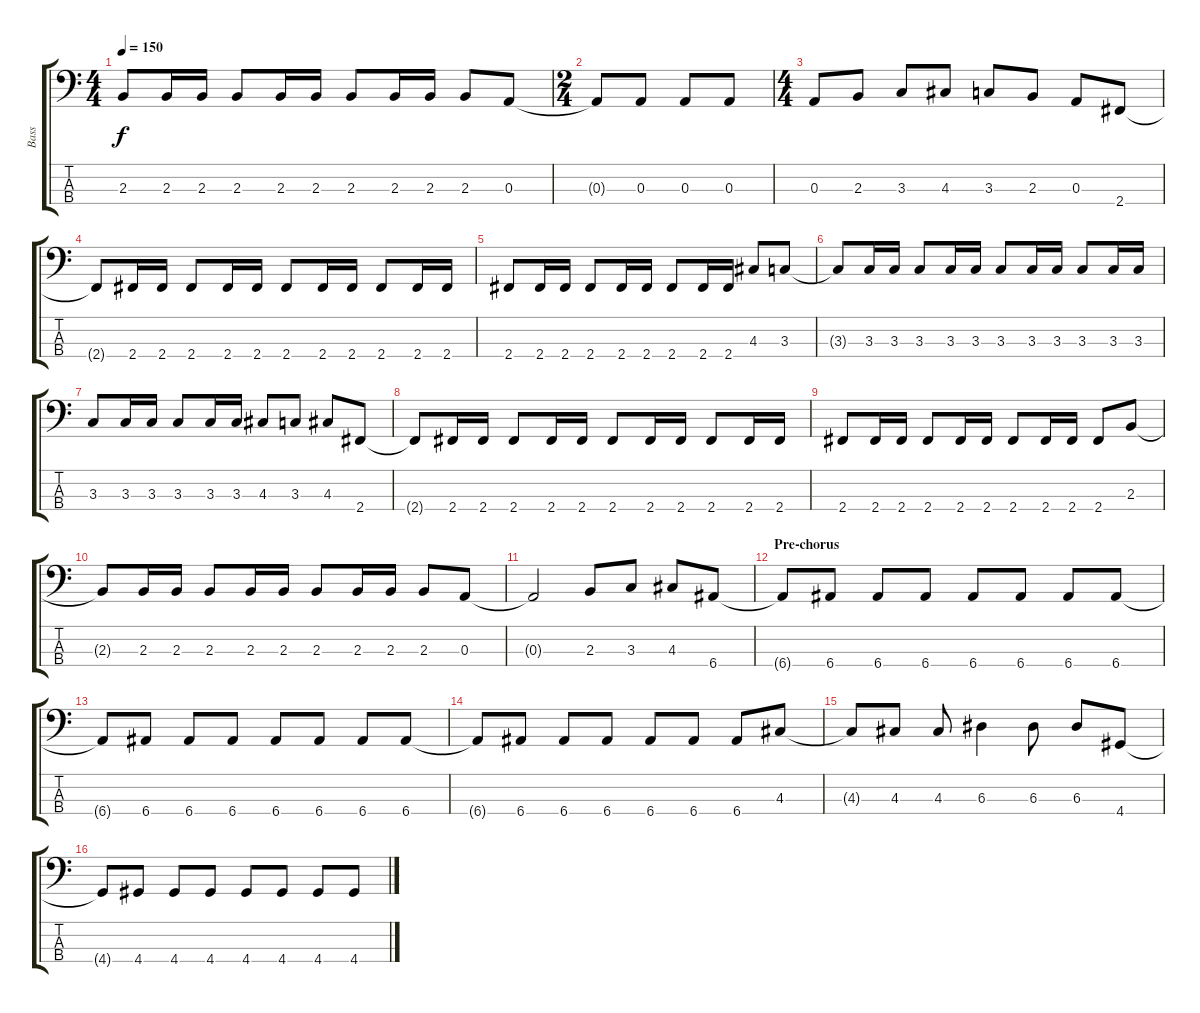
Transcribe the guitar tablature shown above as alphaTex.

\track ("Bass" "Bass") {instrument electricbassfinger}
\staff {score tabs}
\tuning (G2 D2 A1 E1) {hide}
\ts (4 4)
\tempo 150
\clef f4
\ks c
2.3{t}.8{dy f} 2.3.16 2.3.16 2.3.8 2.3.16 2.3.16 2.3.8 2.3.16 2.3.16 2.3.8 0.3.8 |
\ts (2 4)
0.3{t}.8 0.3.8 0.3.8 0.3.8 |
\ts (4 4)
0.3.8 2.3.8 3.3.8 4.3.8 3.3.8 2.3.8 0.3.8 2.4.8 |
2.4{t}.8 2.4.16 2.4.16 2.4.8 2.4.16 2.4.16 2.4.8 2.4.16 2.4.16 2.4.8 2.4.16 2.4.16 |
2.4.8 2.4.16 2.4.16 2.4.8 2.4.16 2.4.16 2.4.8 2.4.16 2.4.16 4.3.8 3.3.8 |
3.3{t}.8 3.3.16 3.3.16 3.3.8 3.3.16 3.3.16 3.3.8 3.3.16 3.3.16 3.3.8 3.3.16 3.3.16 |
3.3.8 3.3.16 3.3.16 3.3.8 3.3.16 3.3.16 4.3.8 3.3.8 4.3.8 2.4.8 |
2.4{t}.8 2.4.16 2.4.16 2.4.8 2.4.16 2.4.16 2.4.8 2.4.16 2.4.16 2.4.8 2.4.16 2.4.16 |
2.4.8 2.4.16 2.4.16 2.4.8 2.4.16 2.4.16 2.4.8 2.4.16 2.4.16 2.4.8 2.3.8 |
2.3{t}.8 2.3.16 2.3.16 2.3.8 2.3.16 2.3.16 2.3.8 2.3.16 2.3.16 2.3.8 0.3.8 |
0.3{t}.2 2.3.8 3.3.8 4.3.8 6.4.8 |
\section ("" "Pre-chorus")
6.4{t}.8 6.4.8 6.4.8 6.4.8 6.4.8 6.4.8 6.4.8 6.4.8 |
6.4{t}.8 6.4.8 6.4.8 6.4.8 6.4.8 6.4.8 6.4.8 6.4.8 |
6.4{t}.8 6.4.8 6.4.8 6.4.8 6.4.8 6.4.8 6.4.8 4.3.8 |
4.3{t}.8 4.3.8 4.3.8 6.3.4 6.3.8 6.3.8 4.4.8 |
4.4{t}.8 4.4.8 4.4.8 4.4.8 4.4.8 4.4.8 4.4.8 4.4.8
